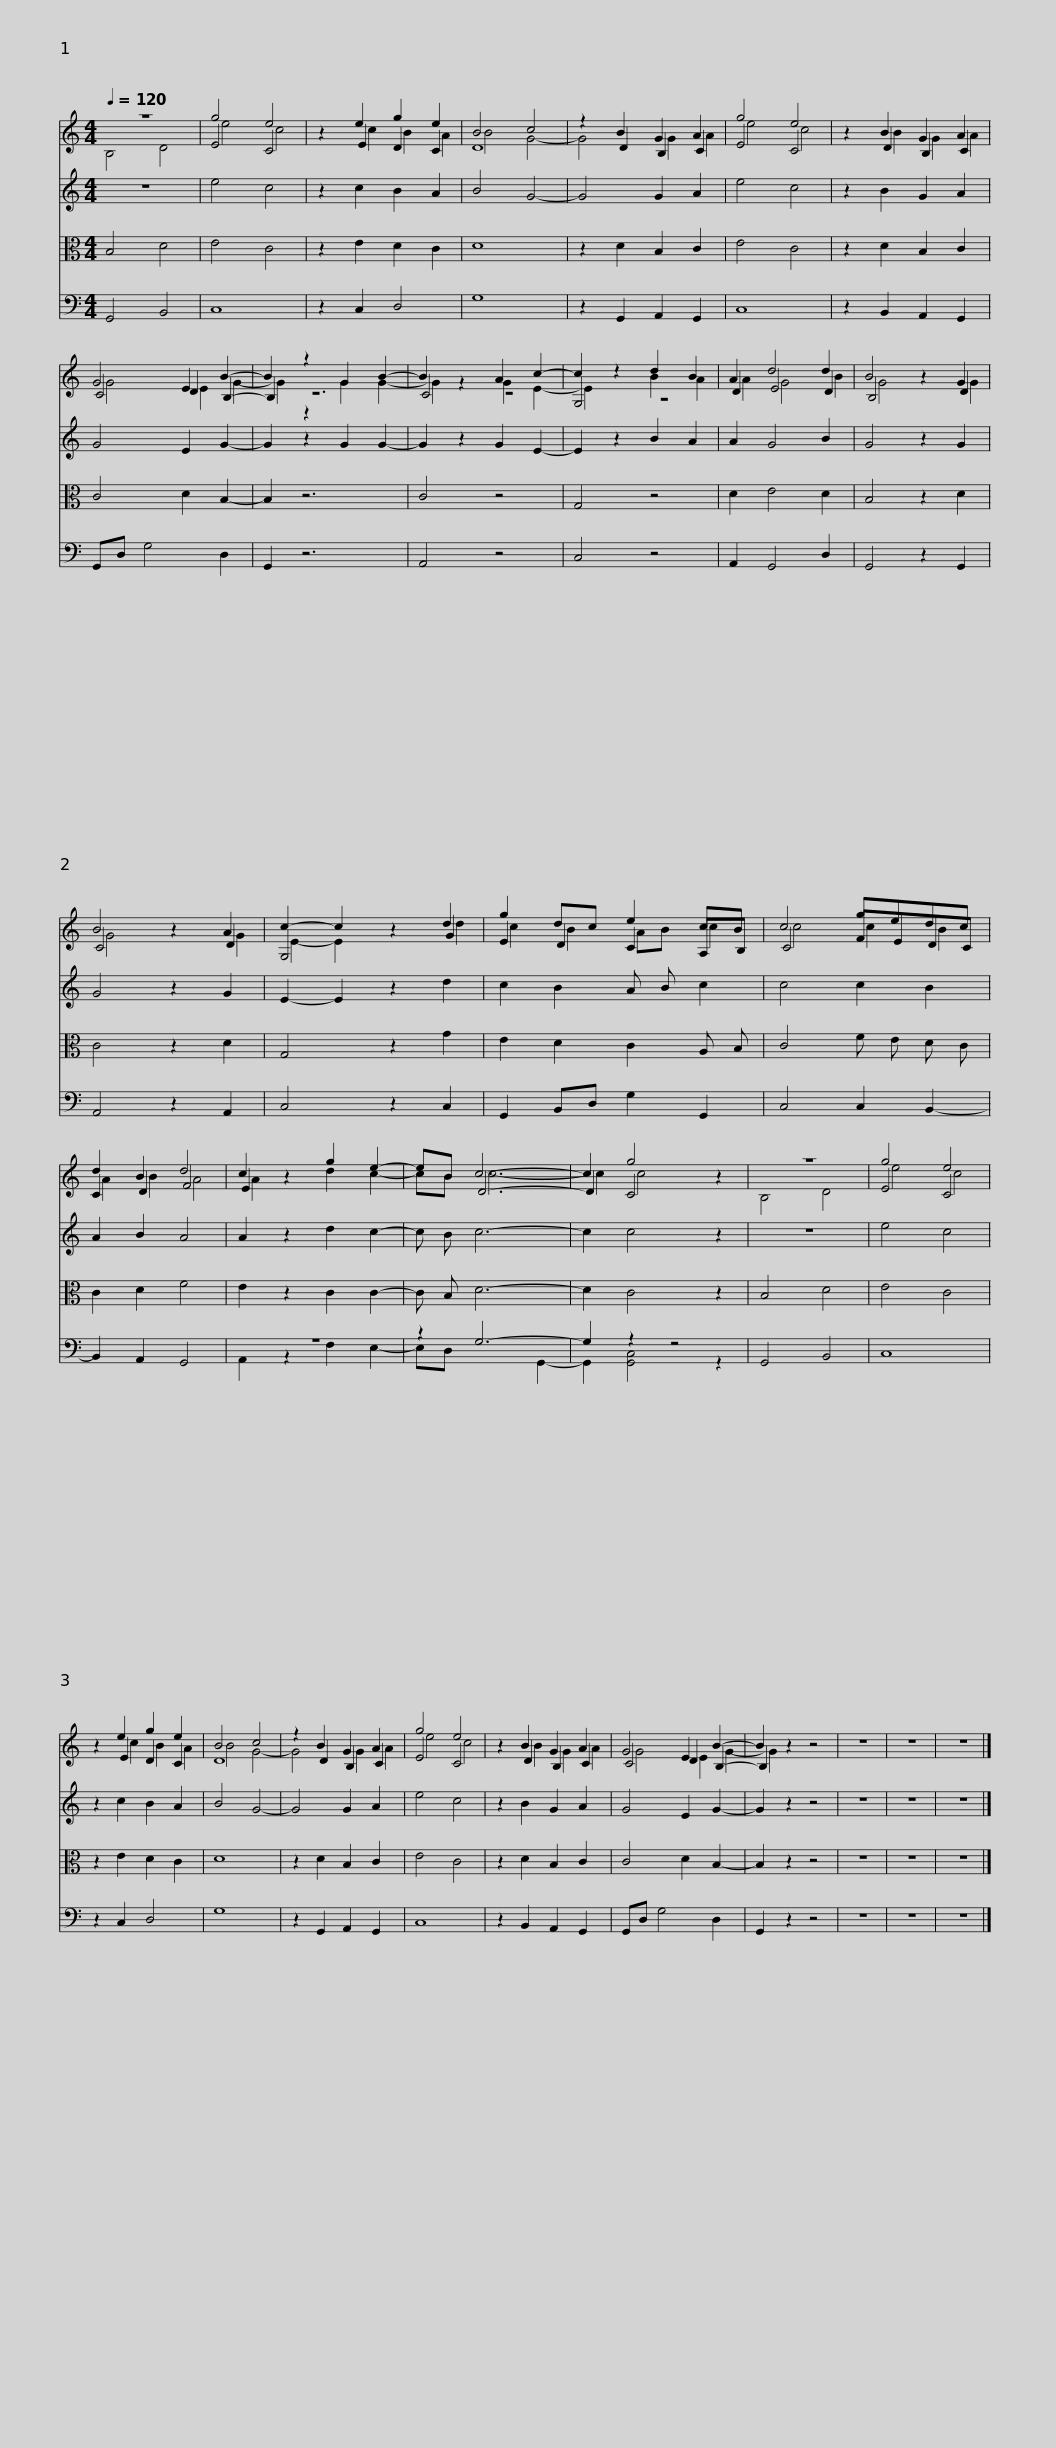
X:1
%%score ( 1 2 3 ) 4 5 ( 6 7 )
L:1/8
Q:1/4=120
M:4/4
I:linebreak $
K:C
V:1 treble
V:2 treble
V:3 treble
V:4 treble
V:5 alto
V:6 bass
V:7 bass
V:1
 z8 | g4 e4 | z2 e2 g2 e2 | B4 c4 | z2 B2 G2 A2 | %5
 g4 e4 |$ z2 B2 G2 A2 | G4 E2 B2- | B2 z2 G2 B2- | B2 z2 A2 c2- | %10
 c2 z2 d2 B2 | A2 d4 d2 |$ B4 z2 G2 | B4 z2 A2 | c2- c2 z2 d2 | %15
 g2 dc e2 cB | c4 gedc | d2 B2 d4 |$ c2 z2 g2 e2- | eB c6- | %20
 c2 g4 z2 | z8 | g4 e4 | z2 e2 g2 e2 | B4 c4 | %25
 z2 B2 G2 A2 |$ g4 e4 | z2 B2 G2 A2 | G4 E2 B2- | B2 z2 z4 | %30
 z8 | z8 | z8 |] %33
V:2
 B,4 D4 | E4 C4 | z2 E2 D2 C2 | D8 | z2 D2 B,2 C2 | %5
 E4 C4 |$ z2 D2 B,2 C2 | C4 D2 B,2- | B,2 z6 | C4 z4 | %10
 G,4 z4 | D2 E4 D2 |$ B,4 z2 D2 | C4 z2 D2 | G,4 z2 G2 | %15
 E2 D2 C2 A,B, | C4 FEDC | C2 D2 F4 |$ E2 z2 x4 | x2 D6- | %20
 D2 C4 z2 | B,4 D4 | E4 C4 | z2 E2 D2 C2 | D8 | %25
 z2 D2 B,2 C2 |$ E4 C4 | z2 D2 B,2 C2 | C4 D2 B,2- | B,2 z2 z4 | %30
 x8 | x8 | x8 |] %33
V:3
 x8 | e4 c4 | z2 c2 B2 A2 | B4 G4- | G4 G2 A2 | %5
 e4 c4 |$ z2 B2 G2 A2 | G4 E2 G2- | G2 z2 G2 G2- | G2 z2 G2 E2- | %10
 E2 z2 B2 A2 | A2 G4 B2 |$ G4 z2 G2 | G4 z2 G2 | E2- E2 z2 d2 | %15
 c2 B2 AB c2 | c4 c2 B2 | A2 B2 A4 |$ A2 z2 d2 c2- | cB c6- | %20
 c2 c4 z2 | x8 | e4 c4 | z2 c2 B2 A2 | B4 G4- | %25
 G4 G2 A2 |$ e4 c4 | z2 B2 G2 A2 | G4 E2 G2- | G2 z2 z4 | %30
 x8 | x8 | x8 |] %33
V:4
 z8 | e4 c4 | z2 c2 B2 A2 | B4 G4- | G4 G2 A2 | %5
 e4 c4 |$ z2 B2 G2 A2 | G4 E2 G2- | G2 z2 G2 G2- | G2 z2 G2 E2- | %10
 E2 z2 B2 A2 | A2 G4 B2 |$ G4 z2 G2 | G4 z2 G2 | E2- E2 z2 d2 | %15
 c2 B2 A B c2 | c4 c2 B2 | A2 B2 A4 |$ A2 z2 d2 c2- | c B c6- | %20
 c2 c4 z2 | z8 | e4 c4 | z2 c2 B2 A2 | B4 G4- | %25
 G4 G2 A2 |$ e4 c4 | z2 B2 G2 A2 | G4 E2 G2- | G2 z2 z4 | %30
 z8 | z8 | z8 |] %33
V:5
 B,4 D4 | E4 C4 | z2 E2 D2 C2 | D8 | z2 D2 B,2 C2 | %5
 E4 C4 |$ z2 D2 B,2 C2 | C4 D2 B,2- | B,2 z6 | C4 z4 | %10
 G,4 z4 | D2 E4 D2 |$ B,4 z2 D2 | C4 z2 D2 | G,4 z2 G2 | %15
 E2 D2 C2 A, B, | C4 F E D C | C2 D2 F4 |$ E2 z2 C2 C2- | C B, D6- | %20
 D2 C4 z2 | B,4 D4 | E4 C4 | z2 E2 D2 C2 | D8 | %25
 z2 D2 B,2 C2 |$ E4 C4 | z2 D2 B,2 C2 | C4 D2 B,2- | B,2 z2 z4 | %30
 z8 | z8 | z8 |] %33
V:6
 G,,4 B,,4 | C,8 | z2 C,2 D,4 | G,8 | z2 G,,2 A,,2 G,,2 | %5
 C,8 |$ z2 B,,2 A,,2 G,,2 | G,,D, G,4 D,2 | G,,2 z6 | A,,4 z4 | %10
 C,4 z4 | A,,2 G,,4 D,2 |$ G,,4 z2 G,,2 | A,,4 z2 A,,2 | C,4 z2 C,2 | %15
 G,,2 B,,D, G,2 G,,2 | C,4 C,2 B,,2- | B,,2 A,,2 G,,4 |$ z8 | z2 G,6- | %20
 G,2 z2 z4 | G,,4 B,,4 | C,8 | z2 C,2 D,4 | G,8 | %25
 z2 G,,2 A,,2 G,,2 |$ C,8 | z2 B,,2 A,,2 G,,2 | G,,D, G,4 D,2 | G,,2 z2 z4 | %30
 z8 | z8 | z8 |] %33
V:7
 x8 | x8 | x8 | x8 | x8 | %5
 x8 |$ x8 | x8 | x8 | x8 | %10
 x8 | x8 |$ x8 | x8 | x8 | %15
 x8 | x8 | x8 |$ A,,2 z2 F,2 E,2- | E,D, x4 G,,2- | %20
 G,,2 [G,,C,]4 z2 | x8 | x8 | x8 | x8 | %25
 x8 |$ x8 | x8 | x8 | x8 | %30
 x8 | x8 | x8 |] %33
